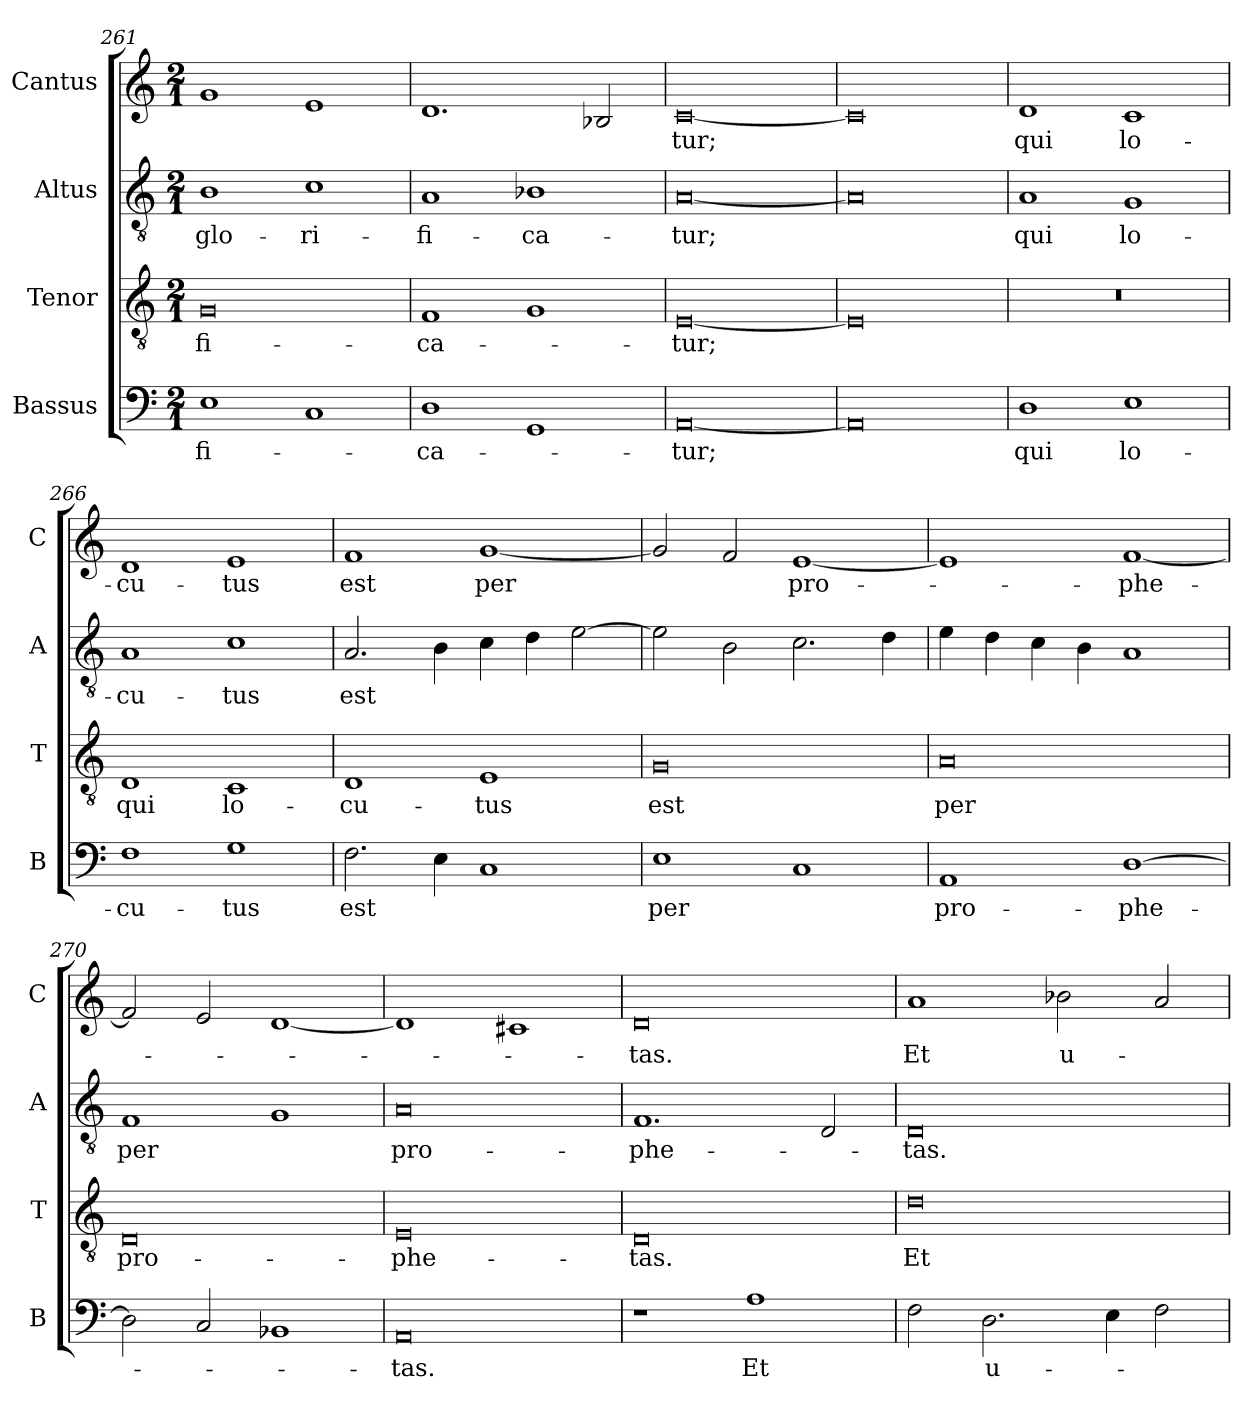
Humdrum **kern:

**kern	**text	**kern	**text	**kern	**text	**kern	**text
*part4	*part4	*part3	*part3	*part2	*part2	*part1	*part1
*staff4	*staff4	*staff3	*staff3	*staff2	*staff2	*staff1	*staff1
*I"Bassus	*	*I"Tenor	*	*I"Altus	*	*I"Cantus	*
*I'B	*	*I'T	*	*I'A	*	*I'C	*
*clefF4	*	*clefGv2	*	*clefGv2	*	*clefG2	*
*k[]	*	*k[]	*	*k[]	*	*k[]	*
*M2/1	*	*M2/1	*	*M2/1	*	*M2/1	*
=261	=261	=261	=261	=261	=261	=261	=261
!	!LO:LY:i	!	!	!	!LO:LY:i	!	!
1E	-fi-	0G	-fi-	1B	-glo-	1g	.
!	!	!	!	!	!LO:LY:i	!	!
1C	.	.	.	1c	-ri-	1e	.
=262	=262	=262	=262	=262	=262	=262	=262
!	!LO:LY:i	!	!	!	!LO:LY:i	!	!
1D	-ca-	1F	-ca-	1A	-fi-	1.d	.
!	!	!	!	!	!LO:LY:i	!	!
1GG	.	1G	.	1B-X	-ca-	.	.
.	.	.	.	.	.	2B-i	.
=263	=263	=263	=263	=263	=263	=263	=263
!	!LO:LY:i	!	!	!	!LO:LY:i	!	!
[0AA	-tur;	[0E	-tur;	[0A	-tur;	[0c	-tur;
=264	=264	=264	=264	=264	=264	=264	=264
0AA]	.	0E]	.	0A]	.	0c]	.
=265	=265	=265	=265	=265	=265	=265	=265
1D	qui	0r	.	1A	qui	1d	qui
1E	lo-	.	.	1G	lo-	1c	lo-
=266	=266	=266	=266	=266	=266	=266	=266
1F	-cu-	1D	qui	1A	-cu-	1d	-cu-
1G	-tus	1C	lo-	1c	-tus	1e	-tus
=267	=267	=267	=267	=267	=267	=267	=267
!	!LO:LY:i	!	!	!	!	!	!
2.F	est	1D	-cu-	2.A	est	1f	est
4E	.	.	.	4B	.	.	.
1C	.	1E	-tus	4c	.	[1g	per
.	.	.	.	4d	.	.	.
.	.	.	.	[2e	.	.	.
=268	=268	=268	=268	=268	=268	=268	=268
!	!LO:LY:i	!	!	!	!	!	!
1E	per	0G	est	2e]	.	2g]	.
.	.	.	.	2B	.	2f	.
1C	.	.	.	2.c	.	[1e	pro-
.	.	.	.	4d	.	.	.
=269	=269	=269	=269	=269	=269	=269	=269
!	!LO:LY:i	!	!LO:LY:i	!	!	!	!
1AA	pro-	0A	per	4e	.	1e]	.
.	.	.	.	4d	.	.	.
.	.	.	.	4c	.	.	.
.	.	.	.	4B	.	.	.
!	!LO:LY:i	!	!	!	!	!	!
[1D	-phe-	.	.	1A	.	[1f	-phe-
=270	=270	=270	=270	=270	=270	=270	=270
!	!	!	!LO:LY:i	!	!LO:LY:i	!	!
2D]	.	0D	pro-	1F	per	2f]	.
2C	.	.	.	.	.	2e	.
1BB-i	.	.	.	1G	.	[1d	.
=271	=271	=271	=271	=271	=271	=271	=271
!	!LO:LY:i	!	!LO:LY:i	!	!LO:LY:i	!	!
0AA	-tas.	0E	-phe-	0A	pro-	1d]	.
.	.	.	.	.	.	1c#X	.
=272	=272	=272	=272	=272	=272	=272	=272
!	!	!	!LO:LY:i	!	!LO:LY:i	!	!
1r	.	0D	-tas.	1.F	-phe-	0d	-tas.
1A	Et	.	.	.	.	.	.
.	.	.	.	2D	.	.	.
=273	=273	=273	=273	=273	=273	=273	=273
!	!	!	!	!	!LO:LY:i	!	!
2F	.	0d	Et	0D	-tas.	1a	Et
2.D	u-	.	.	.	.	.	.
.	.	.	.	.	.	2b-i	u-
4E	.	.	.	.	.	.	.
2F	.	.	.	.	.	2a	.
=	=	=	=	=	=	=	=
*-	*-	*-	*-	*-	*-	*-	*-
